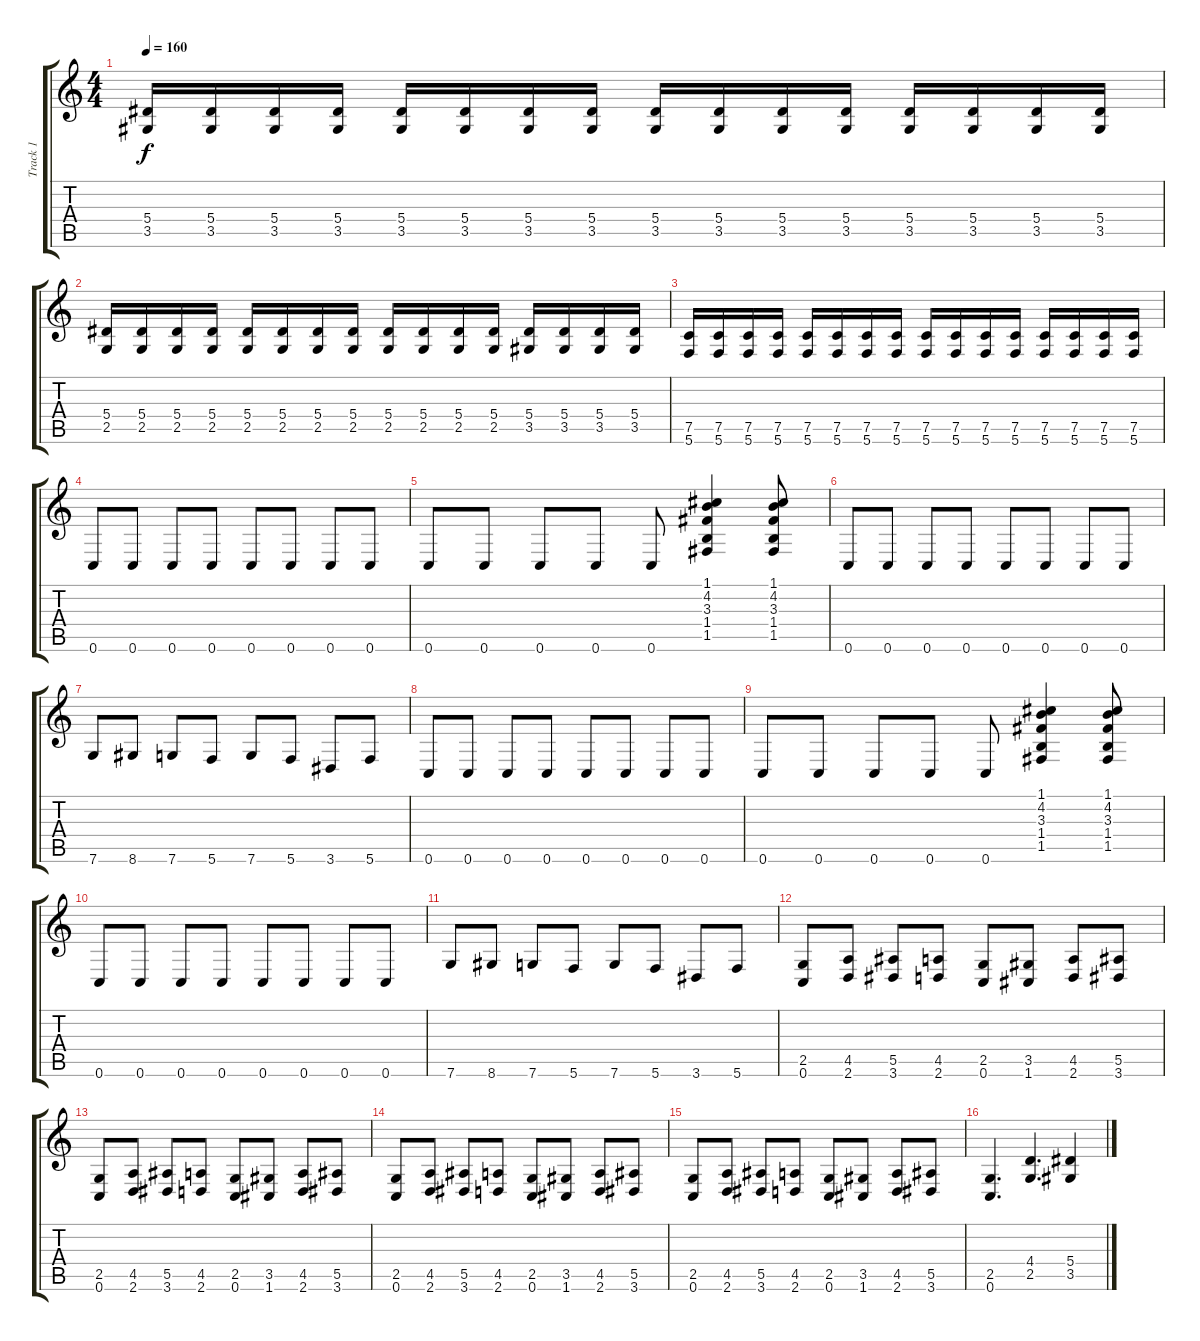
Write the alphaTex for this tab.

\track ("Track 1" "Track 1") {instrument distortionguitar}
\staff {score tabs}
\tuning (C4 G3 Eb3 Bb2 F2 C2) {hide}
\ts (4 4)
\tempo 160
\clef g2
\ks c
(5.4 3.5).16{dy f} (5.4 3.5).16 (5.4 3.5).16 (5.4 3.5).16 (5.4 3.5).16 (5.4 3.5).16 (5.4 3.5).16 (5.4 3.5).16 (5.4 3.5).16 (5.4 3.5).16 (5.4 3.5).16 (5.4 3.5).16 (5.4 3.5).16 (5.4 3.5).16 (5.4 3.5).16 (5.4 3.5).16 |
(5.4 2.5).16 (5.4 2.5).16 (5.4 2.5).16 (5.4 2.5).16 (5.4 2.5).16 (5.4 2.5).16 (5.4 2.5).16 (5.4 2.5).16 (5.4 2.5).16 (5.4 2.5).16 (5.4 2.5).16 (5.4 2.5).16 (5.4 3.5).16 (5.4 3.5).16 (5.4 3.5).16 (5.4 3.5).16 |
(7.5 5.6).16 (7.5 5.6).16 (7.5 5.6).16 (7.5 5.6).16 (7.5 5.6).16 (7.5 5.6).16 (7.5 5.6).16 (7.5 5.6).16 (7.5 5.6).16 (7.5 5.6).16 (7.5 5.6).16 (7.5 5.6).16 (7.5 5.6).16 (7.5 5.6).16 (7.5 5.6).16 (7.5 5.6).16 |
0.6.8 0.6.8 0.6.8 0.6.8 0.6.8 0.6.8 0.6.8 0.6.8 |
0.6.8 0.6.8 0.6.8 0.6.8 0.6.8 (1.1 4.2 3.3 1.4 1.5).4 (1.1 4.2 3.3 1.4 1.5).8 |
0.6.8 0.6.8 0.6.8 0.6.8 0.6.8 0.6.8 0.6.8 0.6.8 |
7.6.8 8.6.8 7.6.8 5.6.8 7.6.8 5.6.8 3.6.8 5.6.8 |
0.6.8 0.6.8 0.6.8 0.6.8 0.6.8 0.6.8 0.6.8 0.6.8 |
0.6.8 0.6.8 0.6.8 0.6.8 0.6.8 (1.1 4.2 3.3 1.4 1.5).4 (1.1 4.2 3.3 1.4 1.5).8 |
0.6.8 0.6.8 0.6.8 0.6.8 0.6.8 0.6.8 0.6.8 0.6.8 |
7.6.8 8.6.8 7.6.8 5.6.8 7.6.8 5.6.8 3.6.8 5.6.8 |
(2.5 0.6).8 (4.5 2.6).8 (5.5 3.6).8 (4.5 2.6).8 (2.5 0.6).8 (3.5 1.6).8 (4.5 2.6).8 (5.5 3.6).8 |
(2.5 0.6).8 (4.5 2.6).8 (5.5 3.6).8 (4.5 2.6).8 (2.5 0.6).8 (3.5 1.6).8 (4.5 2.6).8 (5.5 3.6).8 |
(2.5 0.6).8 (4.5 2.6).8 (5.5 3.6).8 (4.5 2.6).8 (2.5 0.6).8 (3.5 1.6).8 (4.5 2.6).8 (5.5 3.6).8 |
(2.5 0.6).8 (4.5 2.6).8 (5.5 3.6).8 (4.5 2.6).8 (2.5 0.6).8 (3.5 1.6).8 (4.5 2.6).8 (5.5 3.6).8 |
(2.5 0.6).4{d} (4.4 2.5).4{d} (5.4 3.5).4
